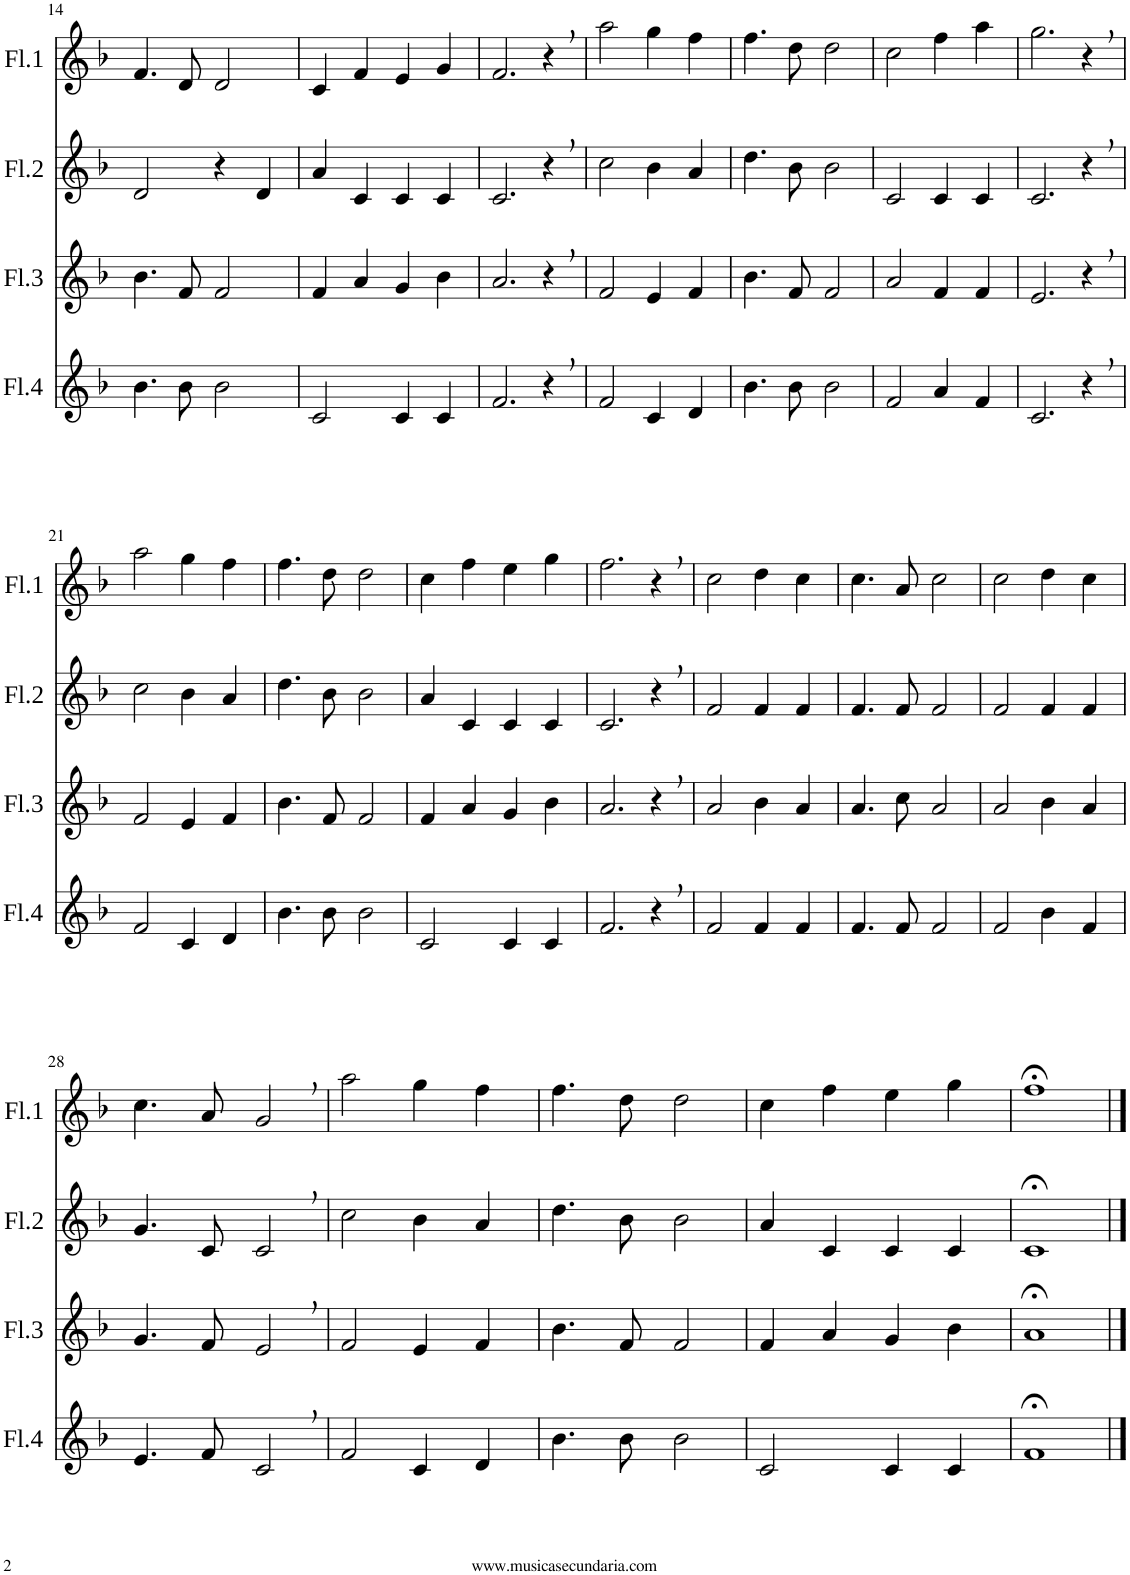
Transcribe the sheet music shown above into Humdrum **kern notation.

**kern	**kern	**kern	**kern
*part4	*part3	*part2	*part1
*staff4	*staff3	*staff2	*staff1
*I"Flauta 4	*I"Flauta 3	*I"Flauta 2	*I"Flauta 1
*I'Fl.4	*I'Fl.3	*I'Fl.2	*I'Fl.1
!!LO:PB:g=z
*clefG2	*clefG2	*clefG2	*clefG2
*k[b-]	*k[b-]	*k[b-]	*k[b-]
*M4/4	*M4/4	*M4/4	*M4/4
=14	=14	=14	=14
4.b-\	4.b-\	2d/	4.f/
8b-\	8f/	.	8d/
2b-\	2f/	4r	2d/
.	.	4d/	.
=15	=15	=15	=15
2c/	4f/	4a/	4c/
.	4a/	4c/	4f/
4c/	4g/	4c/	4e/
4c/	4b-\	4c/	4g/
=16	=16	=16	=16
2.f/	2.a/	2.c/	2.f/
4r	4r	4r	4r
=17	=17	=17	=17
2f/	2f/	2cc\	2aa\
4c/	4e/	4b-\	4gg\
4d/	4f/	4a/	4ff\
=18	=18	=18	=18
4.b-\	4.b-\	4.dd\	4.ff\
8b-\	8f/	8b-\	8dd\
2b-\	2f/	2b-\	2dd\
=19	=19	=19	=19
2f/	2a/	2c/	2cc\
4a/	4f/	4c/	4ff\
4f/	4f/	4c/	4aa\
=20	=20	=20	=20
2.c/	2.e/	2.c/	2.gg\
4r	4r	4r	4r
!!LO:LB:g=z
=21	=21	=21	=21
2f/	2f/	2cc\	2aa\
4c/	4e/	4b-\	4gg\
4d/	4f/	4a/	4ff\
=22	=22	=22	=22
4.b-\	4.b-\	4.dd\	4.ff\
8b-\	8f/	8b-\	8dd\
2b-\	2f/	2b-\	2dd\
=23	=23	=23	=23
2c/	4f/	4a/	4cc\
.	4a/	4c/	4ff\
4c/	4g/	4c/	4ee\
4c/	4b-\	4c/	4gg\
=24	=24	=24	=24
2.f/	2.a/	2.c/	2.ff\
4r	4r	4r	4r
=25	=25	=25	=25
2f/	2a/	2f/	2cc\
4f/	4b-\	4f/	4dd\
4f/	4a/	4f/	4cc\
=26	=26	=26	=26
4.f/	4.a/	4.f/	4.cc\
8f/	8cc\	8f/	8a/
2f/	2a/	2f/	2cc\
=27	=27	=27	=27
2f/	2a/	2f/	2cc\
4b-\	4b-\	4f/	4dd\
4f/	4a/	4f/	4cc\
!!LO:LB:g=z
=28	=28	=28	=28
4.e/	4.g/	4.g/	4.cc\
8f/	8f/	8c/	8a/
2c,/	2e,/	2c,/	2g,/
=29	=29	=29	=29
2f/	2f/	2cc\	2aa\
4c/	4e/	4b-\	4gg\
4d/	4f/	4a/	4ff\
=30	=30	=30	=30
4.b-\	4.b-\	4.dd\	4.ff\
8b-\	8f/	8b-\	8dd\
2b-\	2f/	2b-\	2dd\
=31	=31	=31	=31
2c/	4f/	4a/	4cc\
.	4a/	4c/	4ff\
4c/	4g/	4c/	4ee\
4c/	4b-\	4c/	4gg\
=32	=32	=32	=32
1f;<	1a;<	1c;<	1ff;<
==	==	==	==
*-	*-	*-	*-
